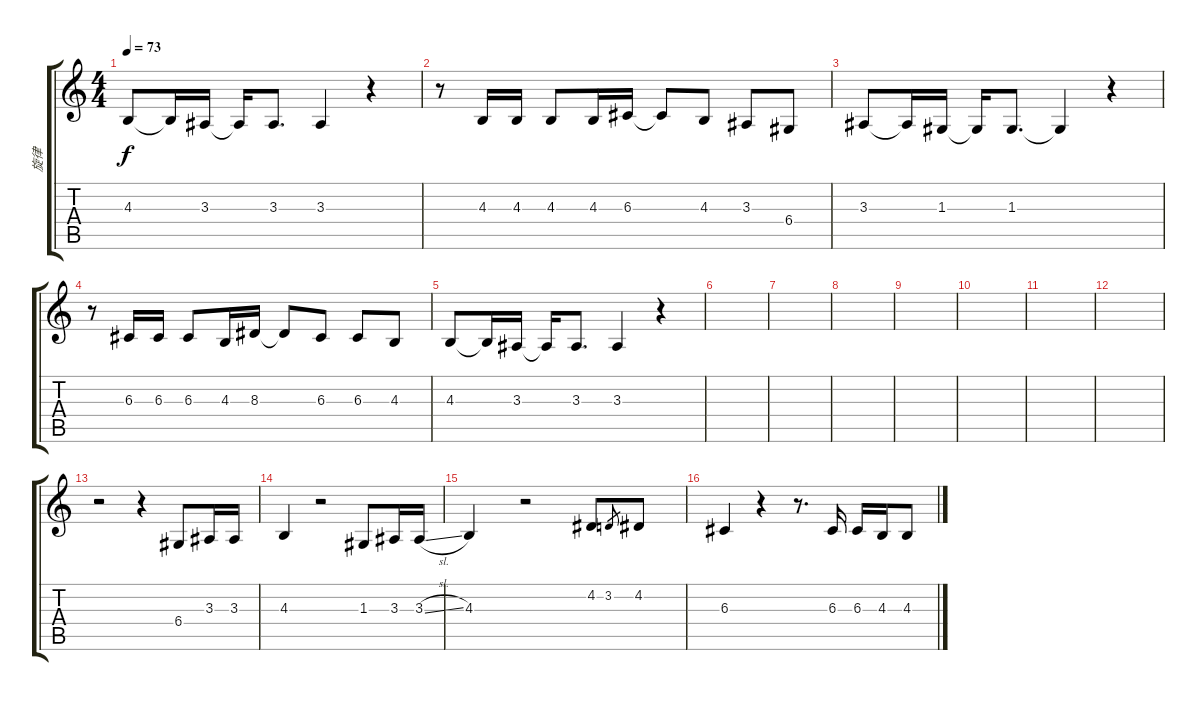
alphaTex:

\track ("旋律" "旋律") {instrument flute}
\staff {score tabs}
\tuning (E4 B3 G3 D3 A2 E2) {hide}
\ts (4 4)
\tempo 73
\clef g2
\ks c
4.3.8{dy f} 4.3{t}.16 3.3.16 3.3{t}.16 3.3.8{d} 3.3.4 r.4 |
r.8 4.3.16 4.3.16 4.3.8 4.3.16 6.3.16 6.3{t}.8 4.3.8 3.3.8 6.4.8 |
3.3.8 3.3{t}.16 1.3.16 1.3{t}.16 1.3.8{d} 1.3{t}.4 r.4 |
r.8 6.3.16 6.3.16 6.3.8 4.3.16 8.3.16 8.3{t}.8 6.3.8 6.3.8 4.3.8 |
4.3.8 4.3{t}.16 3.3.16 3.3{t}.16 3.3.8{d} 3.3.4 r.4 |
|
|
|
|
|
|
|
r.2 r.4 6.4.8 3.3.16 3.3.16 |
4.3.4 r.2 1.3.8 3.3.16 3.3{sl}.16 |
4.3.4 r.2 4.2.8 3.2.8{gr} 4.2.8 |
6.3.4 r.4 r.8{d} 6.3.16 6.3.16 4.3.16 4.3.8
